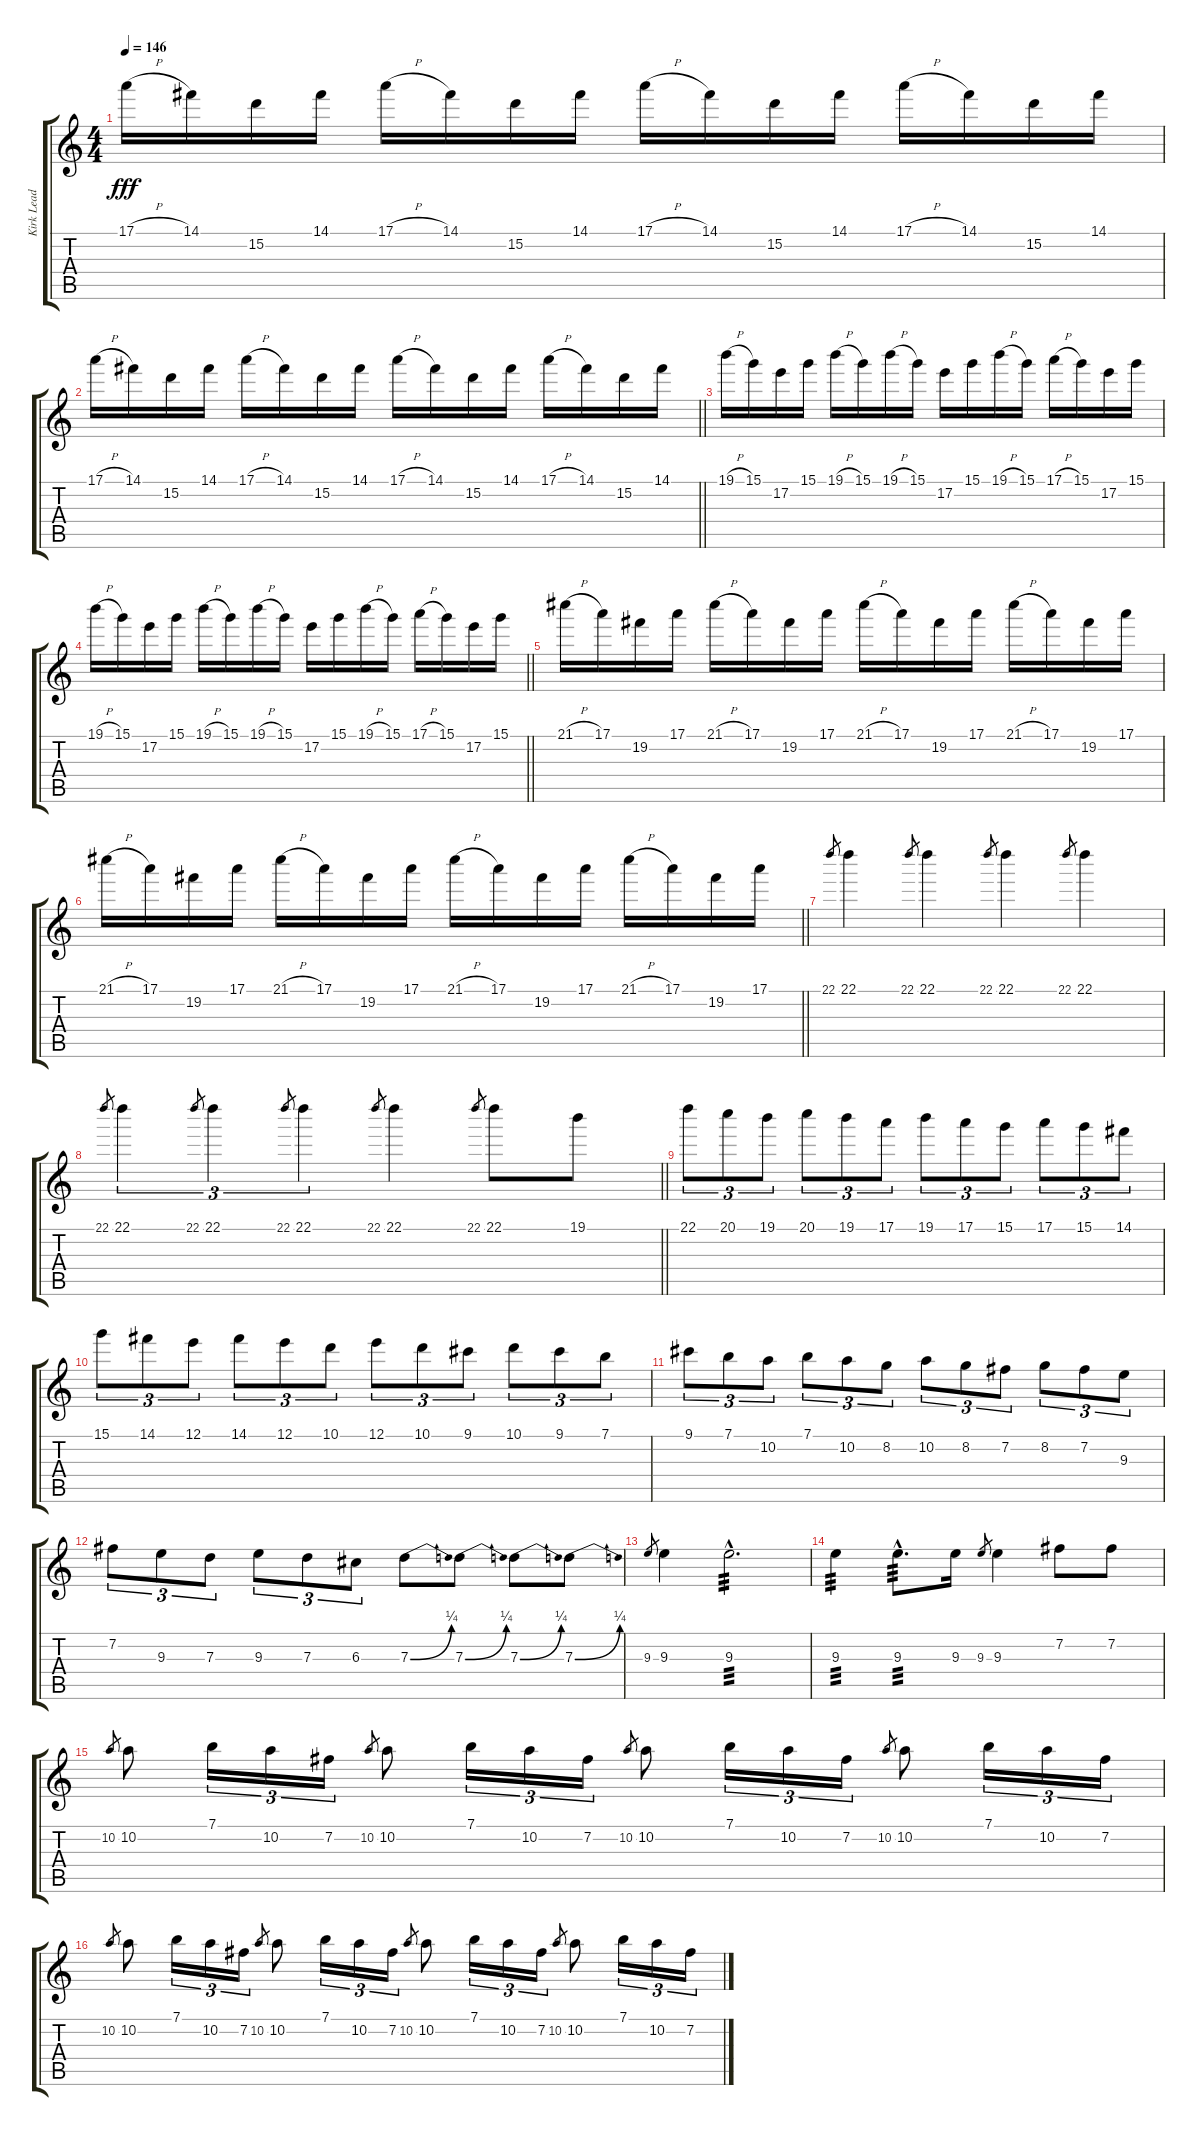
\track ("Kirk Lead w/dist" "Kirk Lead ") {instrument distortionguitar}
\staff {score tabs}
\tuning (E4 B3 G3 D3 A2 E2) {hide}
\ts (4 4)
\tempo 146
\clef g2
\ks c
17.1{h}.16{dy fff} 14.1.16 15.2.16 14.1.16 17.1{h}.16 14.1.16 15.2.16 14.1.16 17.1{h}.16 14.1.16 15.2.16 14.1.16 17.1{h}.16 14.1.16 15.2.16 14.1.16 |
\barLineRight lightlight
17.1{h}.16 14.1.16 15.2.16 14.1.16 17.1{h}.16 14.1.16 15.2.16 14.1.16 17.1{h}.16 14.1.16 15.2.16 14.1.16 17.1{h}.16 14.1.16 15.2.16 14.1.16 |
19.1{h}.16 15.1.16 17.2.16 15.1.16 19.1{h}.16 15.1.16 19.1{h}.16 15.1.16 17.2.16 15.1.16 19.1{h}.16 15.1.16 17.1{h}.16 15.1.16 17.2.16 15.1.16 |
\barLineRight lightlight
19.1{h}.16 15.1.16 17.2.16 15.1.16 19.1{h}.16 15.1.16 19.1{h}.16 15.1.16 17.2.16 15.1.16 19.1{h}.16 15.1.16 17.1{h}.16 15.1.16 17.2.16 15.1.16 |
21.1{h}.16 17.1.16 19.2.16 17.1.16 21.1{h}.16 17.1.16 19.2.16 17.1.16 21.1{h}.16 17.1.16 19.2.16 17.1.16 21.1{h}.16 17.1.16 19.2.16 17.1.16 |
\barLineRight lightlight
21.1{h}.16 17.1.16 19.2.16 17.1.16 21.1{h}.16 17.1.16 19.2.16 17.1.16 21.1{h}.16 17.1.16 19.2.16 17.1.16 21.1{h}.16 17.1.16 19.2.16 17.1.16 |
22.1.8{gr} 22.1.4 22.1.8{gr} 22.1.4 22.1.8{gr} 22.1.4 22.1.8{gr} 22.1.4 |
\barLineRight lightlight
22.1.8{gr} 22.1.4{tu (3 2)} 22.1.8{gr} 22.1.4{tu (3 2)} 22.1.8{gr} 22.1.4{tu (3 2)} 22.1.8{gr} 22.1.4 22.1.8{gr} 22.1.8 19.1.8 |
22.1.8{tu (3 2)} 20.1.8{tu (3 2)} 19.1.8{tu (3 2)} 20.1.8{tu (3 2)} 19.1.8{tu (3 2)} 17.1.8{tu (3 2)} 19.1.8{tu (3 2)} 17.1.8{tu (3 2)} 15.1.8{tu (3 2)} 17.1.8{tu (3 2)} 15.1.8{tu (3 2)} 14.1.8{tu (3 2)} |
15.1.8{tu (3 2)} 14.1.8{tu (3 2)} 12.1.8{tu (3 2)} 14.1.8{tu (3 2)} 12.1.8{tu (3 2)} 10.1.8{tu (3 2)} 12.1.8{tu (3 2)} 10.1.8{tu (3 2)} 9.1.8{tu (3 2)} 10.1.8{tu (3 2)} 9.1.8{tu (3 2)} 7.1.8{tu (3 2)} |
9.1.8{tu (3 2)} 7.1.8{tu (3 2)} 10.2.8{tu (3 2)} 7.1.8{tu (3 2)} 10.2.8{tu (3 2)} 8.2.8{tu (3 2)} 10.2.8{tu (3 2)} 8.2.8{tu (3 2)} 7.2.8{tu (3 2)} 8.2.8{tu (3 2)} 7.2.8{tu (3 2)} 9.3.8{tu (3 2)} |
7.2.8{tu (3 2)} 9.3.8{tu (3 2)} 7.3.8{tu (3 2)} 9.3.8{tu (3 2)} 7.3.8{tu (3 2)} 6.3.8{tu (3 2)} 7.3{be (bend 0 0 60 1)}.8 7.3{be (bend 0 0 60 1)}.8 7.3{be (bend 0 0 60 1)}.8 7.3{be (bend 0 0 60 1)}.8 |
9.3.8{gr} 9.3.4 9.3{hac}.2{d tp 3} |
9.3.4{tp 3} 9.3{hac}.8{d tp 3} 9.3.16 9.3.8{gr} 9.3.4 7.2.8 7.2.8 |
10.2.8{gr} 10.2.8 7.1.16{tu (3 2)} 10.2.16{tu (3 2)} 7.2.16{tu (3 2)} 10.2.8{gr} 10.2.8 7.1.16{tu (3 2)} 10.2.16{tu (3 2)} 7.2.16{tu (3 2)} 10.2.8{gr} 10.2.8 7.1.16{tu (3 2)} 10.2.16{tu (3 2)} 7.2.16{tu (3 2)} 10.2.8{gr} 10.2.8 7.1.16{tu (3 2)} 10.2.16{tu (3 2)} 7.2.16{tu (3 2)} |
10.2.8{gr} 10.2.8 7.1.16{tu (3 2)} 10.2.16{tu (3 2)} 7.2.16{tu (3 2)} 10.2.8{gr} 10.2.8 7.1.16{tu (3 2)} 10.2.16{tu (3 2)} 7.2.16{tu (3 2)} 10.2.8{gr} 10.2.8 7.1.16{tu (3 2)} 10.2.16{tu (3 2)} 7.2.16{tu (3 2)} 10.2.8{gr} 10.2.8 7.1.16{tu (3 2)} 10.2.16{tu (3 2)} 7.2.16{tu (3 2)}
